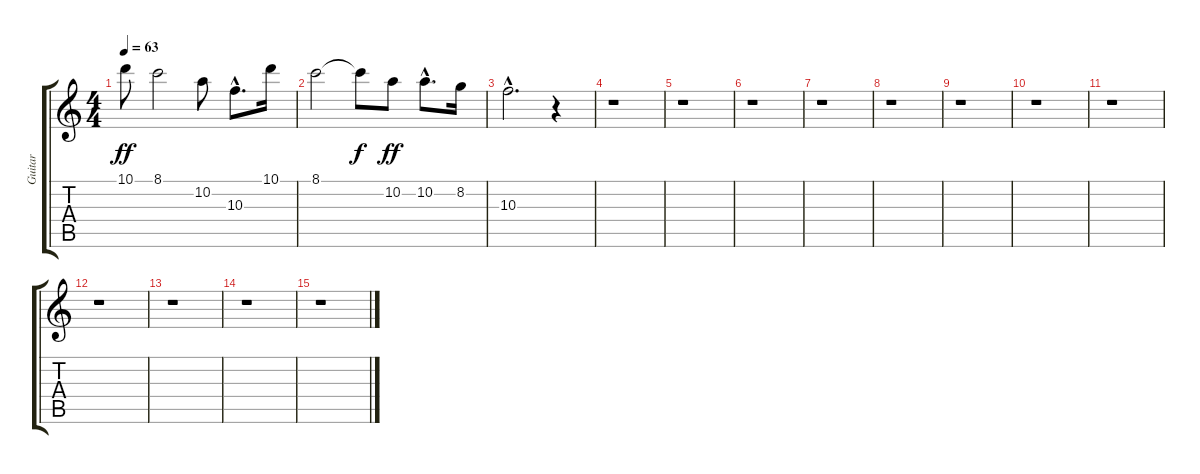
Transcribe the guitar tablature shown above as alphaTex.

\track ("Guitar" "Guitar") {instrument acousticguitarnylon}
\staff {score tabs}
\tuning (E4 B3 G3 D3 A2 E2) {hide}
\ts (4 4)
\tempo 63
\clef g2
\ks c
10.1.8{dy ff} 8.1.2 10.2.8 10.3{hac}.8{d} 10.1.16 |
8.1.2 8.1{t}.8{dy f} 10.2.8{dy ff} 10.2{hac}.8{d} 8.2.16 |
10.3{hac}.2{d} r.4 |
r.1 |
r.1 |
r.1 |
r.1 |
r.1 |
r.1 |
r.1 |
r.1 |
r.1 |
r.1 |
r.1 |
r.1
